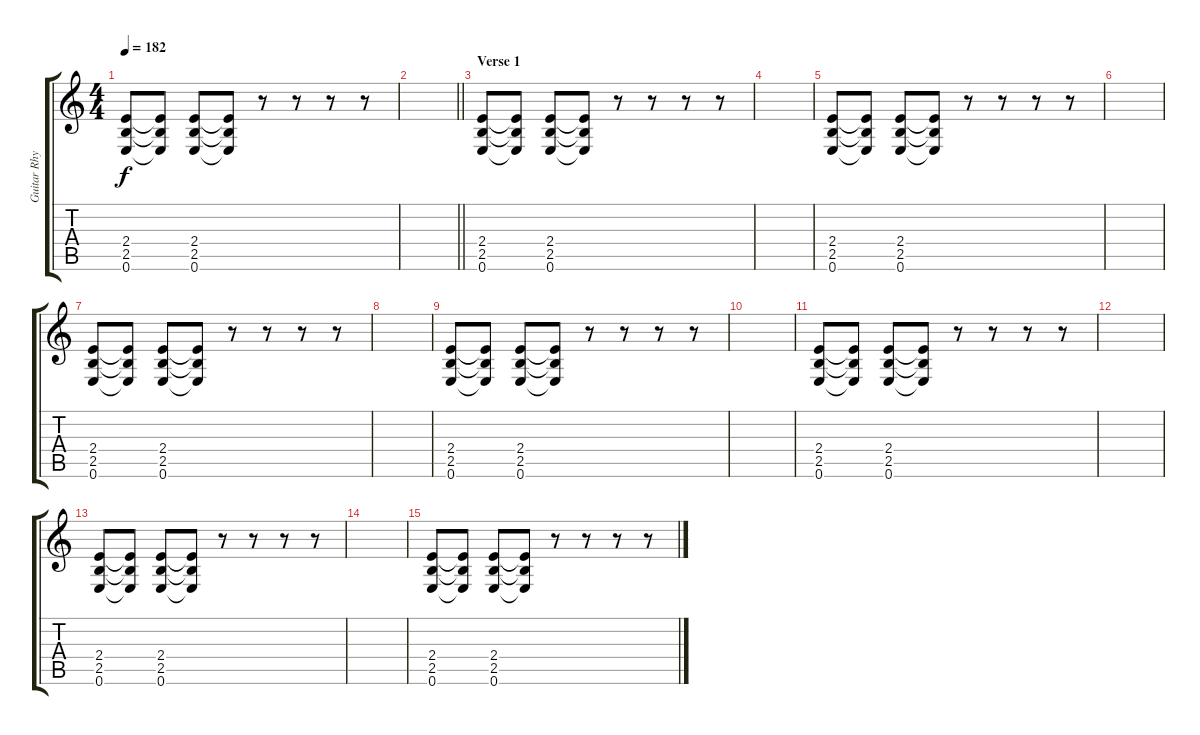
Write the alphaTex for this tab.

\track ("Guitar Rhythm" "Guitar Rhy") {instrument distortionguitar}
\staff {score tabs}
\tuning (E4 B3 G3 D3 A2 E2) {hide}
\ts (4 4)
\tempo 182
\clef g2
\ks c
(2.4 2.5 0.6).8{dy f} (2.4{t} 2.5{t} 0.6{t}).8 (2.4 2.5 0.6).8 (2.4{t} 2.5{t} 0.6{t}).8 r.8 r.8 r.8 r.8 |
\barLineRight lightlight
|
\section ("" "Verse 1")
(2.4 2.5 0.6).8 (2.4{t} 2.5{t} 0.6{t}).8 (2.4 2.5 0.6).8 (2.4{t} 2.5{t} 0.6{t}).8 r.8 r.8 r.8 r.8 |
|
(2.4 2.5 0.6).8 (2.4{t} 2.5{t} 0.6{t}).8 (2.4 2.5 0.6).8 (2.4{t} 2.5{t} 0.6{t}).8 r.8 r.8 r.8 r.8 |
|
(2.4 2.5 0.6).8 (2.4{t} 2.5{t} 0.6{t}).8 (2.4 2.5 0.6).8 (2.4{t} 2.5{t} 0.6{t}).8 r.8 r.8 r.8 r.8 |
|
(2.4 2.5 0.6).8 (2.4{t} 2.5{t} 0.6{t}).8 (2.4 2.5 0.6).8 (2.4{t} 2.5{t} 0.6{t}).8 r.8 r.8 r.8 r.8 |
|
(2.4 2.5 0.6).8 (2.4{t} 2.5{t} 0.6{t}).8 (2.4 2.5 0.6).8 (2.4{t} 2.5{t} 0.6{t}).8 r.8 r.8 r.8 r.8 |
|
(2.4 2.5 0.6).8 (2.4{t} 2.5{t} 0.6{t}).8 (2.4 2.5 0.6).8 (2.4{t} 2.5{t} 0.6{t}).8 r.8 r.8 r.8 r.8 |
|
(2.4 2.5 0.6).8 (2.4{t} 2.5{t} 0.6{t}).8 (2.4 2.5 0.6).8 (2.4{t} 2.5{t} 0.6{t}).8 r.8 r.8 r.8 r.8
